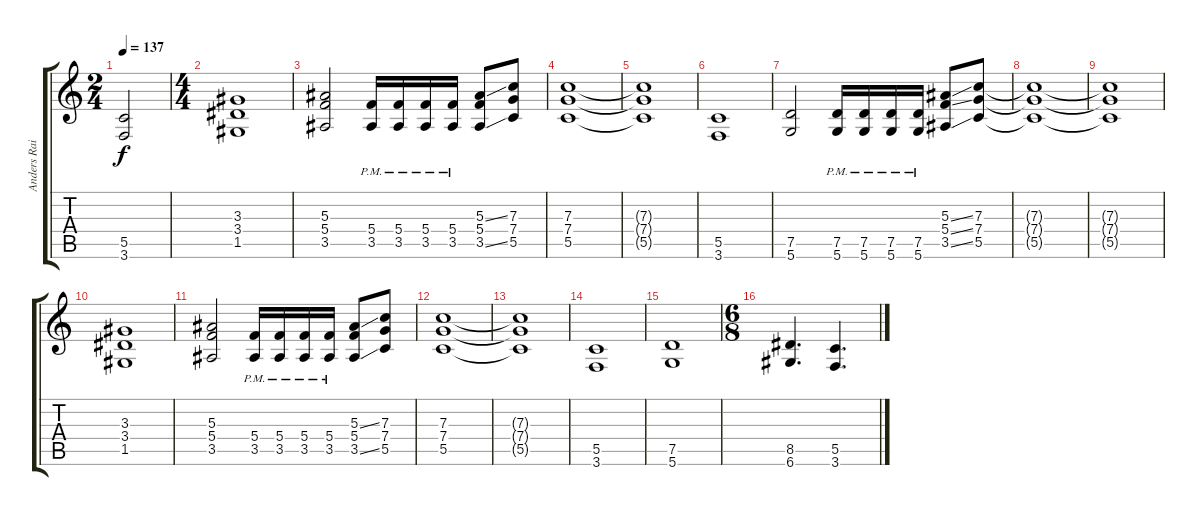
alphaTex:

\track ("Anders Rain" "Anders Rai") {instrument overdrivenguitar}
\staff {score tabs}
\tuning (D4 A3 F3 C3 G2 D2) {hide}
\ts (2 4)
\tempo 137
\clef g2
\ks c
(5.5{t} 3.6{t}).2{dy f} |
\ts (4 4)
(3.3 3.4 1.5).1 |
(5.3 5.4 3.5).2 (5.4{pm} 3.5{pm}).16 (5.4{pm} 3.5{pm}).16 (5.4{pm} 3.5{pm}).16 (5.4{pm} 3.5{pm}).16 (5.3{ss} 5.4 3.5{ss}).8 (7.3 7.4 5.5).8 |
(7.3 7.4 5.5).1 |
(7.3{t} 7.4{t} 5.5{t}).1 |
(5.5 3.6).1 |
(7.5 5.6).2 (7.5{pm} 5.6{pm}).16 (7.5{pm} 5.6{pm}).16 (7.5{pm} 5.6{pm}).16 (7.5{pm} 5.6{pm}).16 (5.3{ss} 5.4{ss} 3.5{ss}).8 (7.3 7.4 5.5).8 |
(7.3{t} 7.4{t} 5.5{t}).1 |
(7.3{t} 7.4{t} 5.5{t}).1 |
(3.3 3.4 1.5).1 |
(5.3 5.4 3.5).2 (5.4{pm} 3.5{pm}).16 (5.4{pm} 3.5{pm}).16 (5.4{pm} 3.5{pm}).16 (5.4{pm} 3.5{pm}).16 (5.3{ss} 5.4 3.5{ss}).8 (7.3 7.4 5.5).8 |
(7.3 7.4 5.5).1 |
(7.3{t} 7.4{t} 5.5{t}).1 |
(5.5 3.6).1 |
(7.5 5.6).1 |
\ts (6 8)
(8.5 6.6).4{d} (5.5 3.6).4{d}
